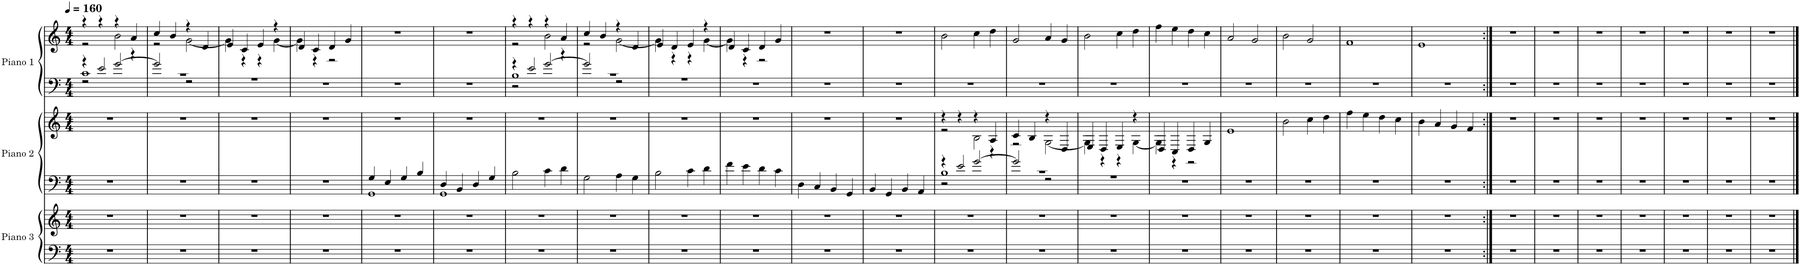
**kern	**kern	**kern	**kern	**kern	**kern
*part3	*part3	*part2	*part2	*part1	*part1
*staff6	*staff5	*staff4	*staff3	*staff2	*staff1
*I"Piano 3	*	*I"Piano 2	*	*I"Piano 1	*
*I'Pno. 3	*	*I'Pno. 2	*	*I'Pno. 1	*
*clefF4	*clefG2	*clefF4	*clefG2	*clefF4	*clefG2
*k[]	*k[]	*k[]	*k[]	*k[]	*k[]
*M4/4	*M4/4	*M4/4	*M4/4	*M4/4	*M4/4
*MM160	*MM160	*MM160	*MM160	*MM160	*MM160
=1	=1	=1	=1	=1	=1
*	*	*	*	*^	*^
*	*	*	*	*	*^	*	*
1r	1r	1r	1r	4r	1c	2r	4r	2r
.	.	.	.	2e/	.	.	4r	.
.	.	.	.	.	.	[2g/	4r	2b\
.	.	.	.	4r	.	.	4a/	.
*	*	*	*	*	*v	*v	*	*
=2	=2	=2	=2	=2	=2	=2	=2
1r	1r	1r	1r	1r	2g/]	4cc/	2r
.	.	.	.	.	.	4b/	.
.	.	.	.	.	2r	4r	[2g\
.	.	.	.	.	.	4d/	.
=3	=3	=3	=3	=3	=3	=3	=3
1r	1r	1r	1r	1r	1r	4e/	4g\]
.	.	.	.	.	.	4c/	4r
.	.	.	.	.	.	4e/	4r
.	.	.	.	.	.	4r	[4g\
*	*	*	*	*v	*v	*	*
=4	=4	=4	=4	=4	=4	=4
1r	1r	1r	1r	1r	4d/	4g\]
.	.	.	.	.	4c/	4r
.	.	.	.	.	4d/	2r
.	.	.	.	.	4g/	.
*	*	*	*	*	*v	*v
=5	=5	=5	=5	=5	=5
*	*	*^	*	*	*
1r	1r	4G/	1GG	1r	1r	1r
.	.	4E/	.	.	.	.
.	.	4G/	.	.	.	.
.	.	4B/	.	.	.	.
=6	=6	=6	=6	=6	=6	=6
1r	1r	4D/	1GG	1r	1r	1r
.	.	4BB/	.	.	.	.
.	.	4D/	.	.	.	.
.	.	4G/	.	.	.	.
*	*	*v	*v	*	*	*
=7	=7	=7	=7	=7	=7
*	*	*	*	*^	*^
*	*	*	*	*	*^	*	*
1r	1r	2B\	1r	4r	1B	2r	4r	2r
.	.	.	.	2e/	.	.	4r	.
.	.	4c\	.	.	.	[2g/	4r	2b\
.	.	4d\	.	4r	.	.	4a/	.
*	*	*	*	*	*v	*v	*	*
=8	=8	=8	=8	=8	=8	=8	=8
1r	1r	2G\	1r	1r	2g/]	4cc/	2r
.	.	.	.	.	.	4b/	.
.	.	4A\	.	.	2r	4r	[2g\
.	.	4G\	.	.	.	4d/	.
=9	=9	=9	=9	=9	=9	=9	=9
1r	1r	2B\	1r	1r	1r	4e/	4g\]
.	.	.	.	.	.	4d/	4r
.	.	4c\	.	.	.	4e/	4r
.	.	4d\	.	.	.	4r	[4g\
*	*	*	*	*v	*v	*	*
=10	=10	=10	=10	=10	=10	=10
1r	1r	4f\	1r	1r	4d/	4g\]
.	.	4e\	.	.	4c/	4r
.	.	4d\	.	.	4d/	2r
.	.	4c\	.	.	4g/	.
*	*	*	*	*	*v	*v
=11	=11	=11	=11	=11	=11
1r	1r	4D\	1r	1r	1r
.	.	4C/	.	.	.
.	.	4BB/	.	.	.
.	.	4GG/	.	.	.
=12	=12	=12	=12	=12	=12
1r	1r	4BB/	1r	1r	1r
.	.	4GG/	.	.	.
.	.	4BB/	.	.	.
.	.	4AA/	.	.	.
=13	=13	=13	=13	=13	=13
*	*	*^	*^	*	*
*	*	*	*^	*	*	*	*
1r	1r	4r	1B	2r	4r	2r	1r	2b\
.	.	2e/	.	.	4r	.	.	.
.	.	.	.	[2g/	4r	2B\	.	4cc\
.	.	4r	.	.	4A/	.	.	4dd\
*	*	*	*v	*v	*	*	*	*
=14	=14	=14	=14	=14	=14	=14	=14
1r	1r	1r	2g/]	4c/	2r	1r	2g/
.	.	.	.	4B/	.	.	.
.	.	.	2r	4r	[2G\	.	4a/
.	.	.	.	4D/	.	.	4g/
=15	=15	=15	=15	=15	=15	=15	=15
1r	1r	1r	1r	4E/	4G\]	1r	2b\
.	.	.	.	4D/	4r	.	.
.	.	.	.	4E/	4r	.	4cc\
.	.	.	.	4r	[4G\	.	4dd\
*	*	*v	*v	*	*	*	*
=16	=16	=16	=16	=16	=16	=16
1r	1r	1r	4D/	4G\]	1r	4ff\
.	.	.	4C/	4r	.	4ee\
.	.	.	4D/	2r	.	4dd\
.	.	.	4G/	.	.	4cc\
*	*	*	*v	*v	*	*
=17	=17	=17	=17	=17	=17
1r	1r	1r	1e	1r	2a/
.	.	.	.	.	2g/
=18	=18	=18	=18	=18	=18
1r	1r	1r	2b\	1r	2b\
.	.	.	4cc\	.	2g/
.	.	.	4dd\	.	.
=19	=19	=19	=19	=19	=19
1r	1r	1r	4ff\	1r	1f
.	.	.	4ee\	.	.
.	.	.	4dd\	.	.
.	.	.	4cc\	.	.
=20	=20	=20	=20	=20	=20
1r	1r	1r	4b\	1r	1e
.	.	.	4a/	.	.
.	.	.	4g/	.	.
.	.	.	4f/	.	.
=21:|!	=21:|!	=21:|!	=21:|!	=21:|!	=21:|!
1r	1r	1r	1r	1r	1r
=22	=22	=22	=22	=22	=22
1r	1r	1r	1r	1r	1r
=23	=23	=23	=23	=23	=23
1r	1r	1r	1r	1r	1r
=24	=24	=24	=24	=24	=24
1r	1r	1r	1r	1r	1r
=25	=25	=25	=25	=25	=25
1r	1r	1r	1r	1r	1r
=26	=26	=26	=26	=26	=26
1r	1r	1r	1r	1r	1r
=27	=27	=27	=27	=27	=27
1r	1r	1r	1r	1r	1r
==	==	==	==	==	==
*-	*-	*-	*-	*-	*-
